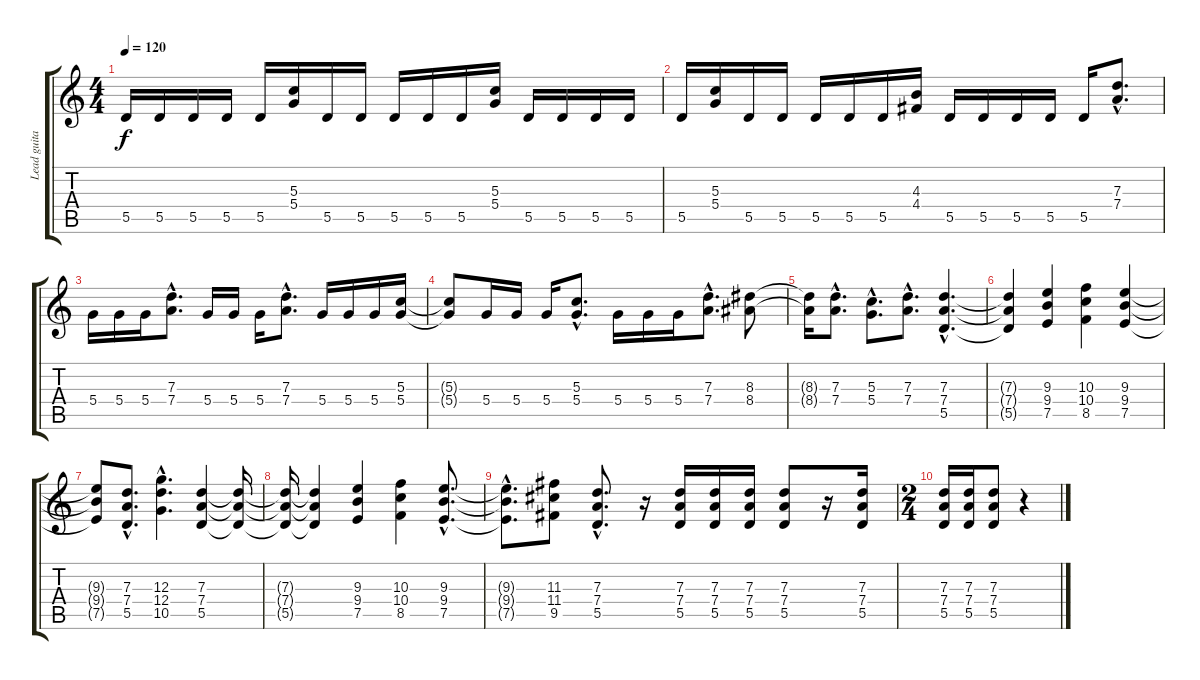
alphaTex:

\track ("Lead guitar" "Lead guita") {instrument overdrivenguitar}
\staff {score tabs}
\tuning (E4 B3 G3 D3 A2 E2) {hide}
\ts (4 4)
\tempo 120
\clef g2
\ks c
5.5.16{dy f} 5.5.16 5.5.16 5.5.16 5.5.16 (5.3 5.4).16 5.5.16 5.5.16 5.5.16 5.5.16 5.5.16 (5.3 5.4).16 5.5.16 5.5.16 5.5.16 5.5.16 |
5.5.16 (5.3 5.4).16 5.5.16 5.5.16 5.5.16 5.5.16 5.5.16 (4.3 4.4).16 5.5.16 5.5.16 5.5.16 5.5.16 5.5.16 (7.3{hac} 7.4{hac}).8{d} |
5.4.16 5.4.16 5.4.16 (7.3{hac} 7.4{hac}).8{d} 5.4.16 5.4.16 5.4.16 (7.3{hac} 7.4{hac}).8{d} 5.4.16 5.4.16 5.4.16 (5.3 5.4).16 |
(5.3{t} 5.4{t}).8 5.4.16 5.4.16 5.4.16 (5.3{hac} 5.4{hac}).8{d} 5.4.16 5.4.16 5.4.16 (7.3{hac} 7.4{hac}).8{d} (8.3 8.4).8 |
(8.3{t} 8.4{t}).16 (7.3{hac} 7.4{hac}).8{d} (5.3{hac} 5.4{hac}).8{d} (7.3{hac} 7.4{hac}).8{d} (7.3{hac} 7.4{hac} 5.5{hac}).4{d} |
(7.3{t} 7.4{t} 5.5{t}).4 (9.3 9.4 7.5).4 (10.3 10.4 8.5).4 (9.3 9.4 7.5).4 |
(9.3{t} 9.4{t} 7.5{t}).8 (7.3{hac} 7.4{hac} 5.5{hac}).8{d} (12.3{hac} 12.4{hac} 10.5{hac}).4{d} (7.3 7.4 5.5).4 (7.3{t} 7.4{t} 5.5{t}).16 |
(7.3{t} 7.4{t} 5.5{t}).16 (7.3{t} 7.4{t} 5.5{t}).4 (9.3 9.4 7.5).4 (10.3 10.4 8.5).4 (9.3{hac} 9.4{hac} 7.5{hac}).8{d} |
(9.3{hac t} 9.4{hac t} 7.5{hac t}).8{d} (11.3 11.4 9.5).8 (7.3{hac} 7.4{hac} 5.5{hac}).8{d} r.16 (7.3 7.4 5.5).16 (7.3 7.4 5.5).16 (7.3 7.4 5.5).16 (7.3 7.4 5.5).8 r.16 (7.3 7.4 5.5).16 |
\ts (2 4)
(7.3 7.4 5.5).16 (7.3 7.4 5.5).16 (7.3 7.4 5.5).8 r.4
